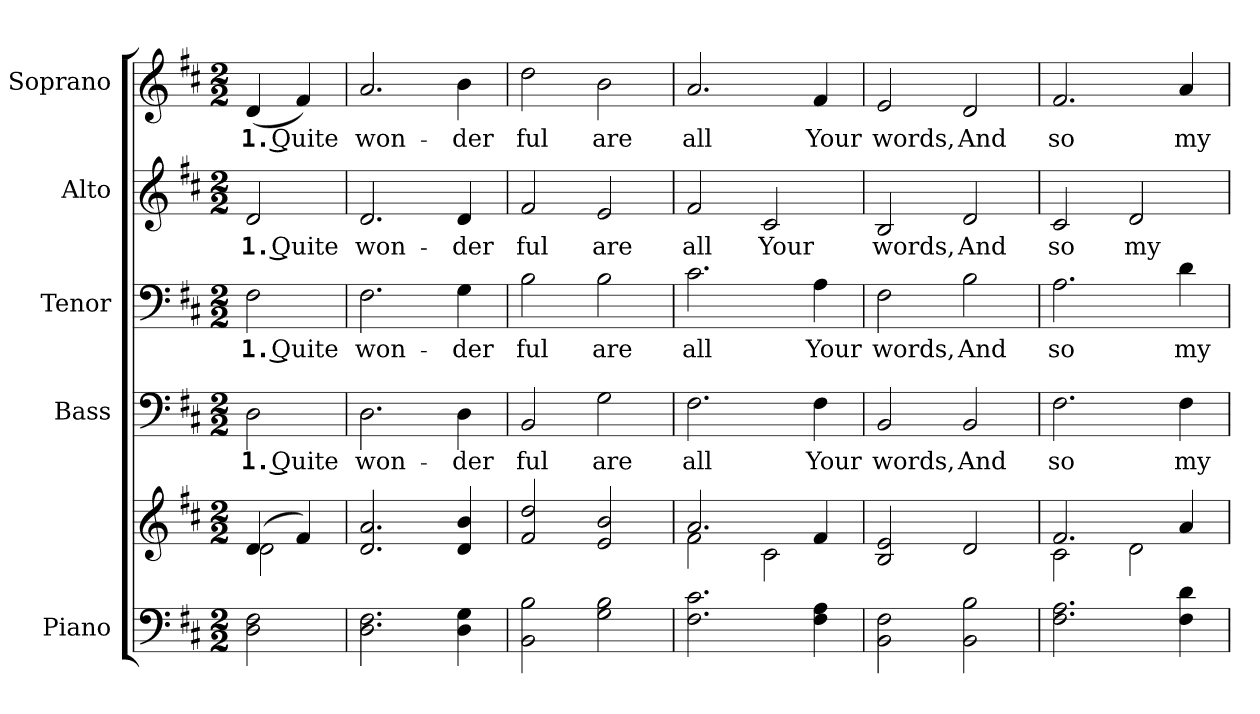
**kern	**kern	**kern	**text	**kern	**text	**kern	**text	**kern	**text
*part5	*part5	*part4	*part4	*part3	*part3	*part2	*part2	*part1	*part1
*staff6	*staff5	*staff4	*staff4	*staff3	*staff3	*staff2	*staff2	*staff1	*staff1
*I"Piano	*	*I"Bass	*	*I"Tenor	*	*I"Alto	*	*I"Soprano	*
*I'Pno.	*	*I'B.	*	*I'T.	*	*I'A.	*	*I'S.	*
!!LO:PB:g=z
*clefF4	*clefG2	*clefF4	*	*clefF4	*	*clefG2	*	*clefG2	*
*k[f#c#]	*k[f#c#]	*k[f#c#]	*	*k[f#c#]	*	*k[f#c#]	*	*k[f#c#]	*
*D:	*D:	*D:	*	*D:	*	*D:	*	*D:	*
*M2/2	*M2/2	*M2/2	*	*M2/2	*	*M2/2	*	*M2/2	*
*MM200	*MM200	*MM200	*	*MM200	*	*MM200	*	*MM200	*
=1	=1	=1	=1	=1	=1	=1	=1	=1	=1
*	*^	*	*	*	*	*	*	*	*
!	!	!	!	!LO:LY:b:color=#000000	!	!	!	!	!	!
!	!	!	!	!	!	!LO:LY:b:color=#000000	!	!	!	!
!	!	!	!	!	!	!	!	!LO:LY:b:color=#000000	!	!
!	!	!	!	!	!	!	!	!	!	!LO:LY:b:color=#000000
2Di\ 2F#i	(4di/	2di\	2Di\	1. Quite	2F#i\	1. Quite	2di/	1. Quite	(4di/	1. Quite
.	4f#i/)	.	.	.	.	.	.	.	4f#i/)	.
*	*v	*v	*	*	*	*	*	*	*	*
=2	=2	=2	=2	=2	=2	=2	=2	=2	=2
!	!	!	!LO:LY:b:color=#000000	!	!	!	!	!	!
!	!	!	!	!	!LO:LY:b:color=#000000	!	!	!	!
!	!	!	!	!	!	!	!LO:LY:b:color=#000000	!	!
!	!	!	!	!	!	!	!	!	!LO:LY:b:color=#000000
2.Di\ 2.F#i	2.di/ 2.ai	2.Di\	won-	2.F#i\	won-	2.di/	won-	2.ai/	won-
!	!	!	!LO:LY:b:color=#000000	!	!	!	!	!	!
!	!	!	!	!	!LO:LY:b:color=#000000	!	!	!	!
!	!	!	!	!	!	!	!LO:LY:b:color=#000000	!	!
!	!	!	!	!	!	!	!	!	!LO:LY:b:color=#000000
4Di\ 4Gi	4di/ 4bi	4Di\	-der	4Gi\	-der	4di/	-der	4bi\	-der
=3	=3	=3	=3	=3	=3	=3	=3	=3	=3
!	!	!	!LO:LY:b:color=#000000	!	!	!	!	!	!
!	!	!	!	!	!LO:LY:b:color=#000000	!	!	!	!
!	!	!	!	!	!	!	!LO:LY:b:color=#000000	!	!
!	!	!	!	!	!	!	!	!	!LO:LY:b:color=#000000
2BBi\ 2Bi	2f#i/ 2ddi	2BBi/	ful	2Bi\	ful	2f#i/	ful	2ddi\	ful
!	!	!	!LO:LY:b:color=#000000	!	!	!	!	!	!
!	!	!	!	!	!LO:LY:b:color=#000000	!	!	!	!
!	!	!	!	!	!	!	!LO:LY:b:color=#000000	!	!
!	!	!	!	!	!	!	!	!	!LO:LY:b:color=#000000
2Gi\ 2Bi	2ei/ 2bi	2Gi\	are	2Bi\	are	2ei/	are	2bi\	are
=4	=4	=4	=4	=4	=4	=4	=4	=4	=4
*	*^	*	*	*	*	*	*	*	*
!	!	!	!	!LO:LY:b:color=#000000	!	!	!	!	!	!
!	!	!	!	!	!	!LO:LY:b:color=#000000	!	!	!	!
!	!	!	!	!	!	!	!	!LO:LY:b:color=#000000	!	!
!	!	!	!	!	!	!	!	!	!	!LO:LY:b:color=#000000
2.F#i\ 2.c#i	2.ai/	2f#i\	2.F#i\	all	2.c#i\	all	2f#i/	all	2.ai/	all
!	!	!	!	!	!	!	!	!LO:LY:b:color=#000000	!	!
.	.	2c#i\	.	.	.	.	2c#i/	Your	.	.
!	!	!	!	!LO:LY:b:color=#000000	!	!	!	!	!	!
!	!	!	!	!	!	!LO:LY:b:color=#000000	!	!	!	!
!	!	!	!	!	!	!	!	!	!	!LO:LY:b:color=#000000
4F#i\ 4Ai	4f#i/	.	4F#i\	Your	4Ai\	Your	.	.	4f#i/	Your
*	*v	*v	*	*	*	*	*	*	*	*
=5	=5	=5	=5	=5	=5	=5	=5	=5	=5
!	!	!	!LO:LY:b:color=#000000	!	!	!	!	!	!
!	!	!	!	!	!LO:LY:b:color=#000000	!	!	!	!
!	!	!	!	!	!	!	!LO:LY:b:color=#000000	!	!
!	!	!	!	!	!	!	!	!	!LO:LY:b:color=#000000
2BBi\ 2F#i	2Bi/ 2ei	2BBi/	words,	2F#i\	words,	2Bi/	words,	2ei/	words,
!	!	!	!LO:LY:b:color=#000000	!	!	!	!	!	!
!	!	!	!	!	!LO:LY:b:color=#000000	!	!	!	!
!	!	!	!	!	!	!	!LO:LY:b:color=#000000	!	!
!	!	!	!	!	!	!	!	!	!LO:LY:b:color=#000000
2BBi\ 2Bi	2di/	2BBi/	And	2Bi\	And	2di/	And	2di/	And
=6	=6	=6	=6	=6	=6	=6	=6	=6	=6
*	*^	*	*	*	*	*	*	*	*
!	!	!	!	!LO:LY:b:color=#000000	!	!	!	!	!	!
!	!	!	!	!	!	!LO:LY:b:color=#000000	!	!	!	!
!	!	!	!	!	!	!	!	!LO:LY:b:color=#000000	!	!
!	!	!	!	!	!	!	!	!	!	!LO:LY:b:color=#000000
2.F#i\ 2.Ai	2.f#i/	2c#i\	2.F#i\	so	2.Ai\	so	2c#i/	so	2.f#i/	so
!	!	!	!	!	!	!	!	!LO:LY:b:color=#000000	!	!
.	.	2di\	.	.	.	.	2di/	my	.	.
!	!	!	!	!LO:LY:b:color=#000000	!	!	!	!	!	!
!	!	!	!	!	!	!LO:LY:b:color=#000000	!	!	!	!
!	!	!	!	!	!	!	!	!	!	!LO:LY:b:color=#000000
4F#i\ 4di	4ai/	.	4F#i\	my	4di\	my	.	.	4ai/	my
*	*v	*v	*	*	*	*	*	*	*	*
=	=	=	=	=	=	=	=	=	=
*-	*-	*-	*-	*-	*-	*-	*-	*-	*-
